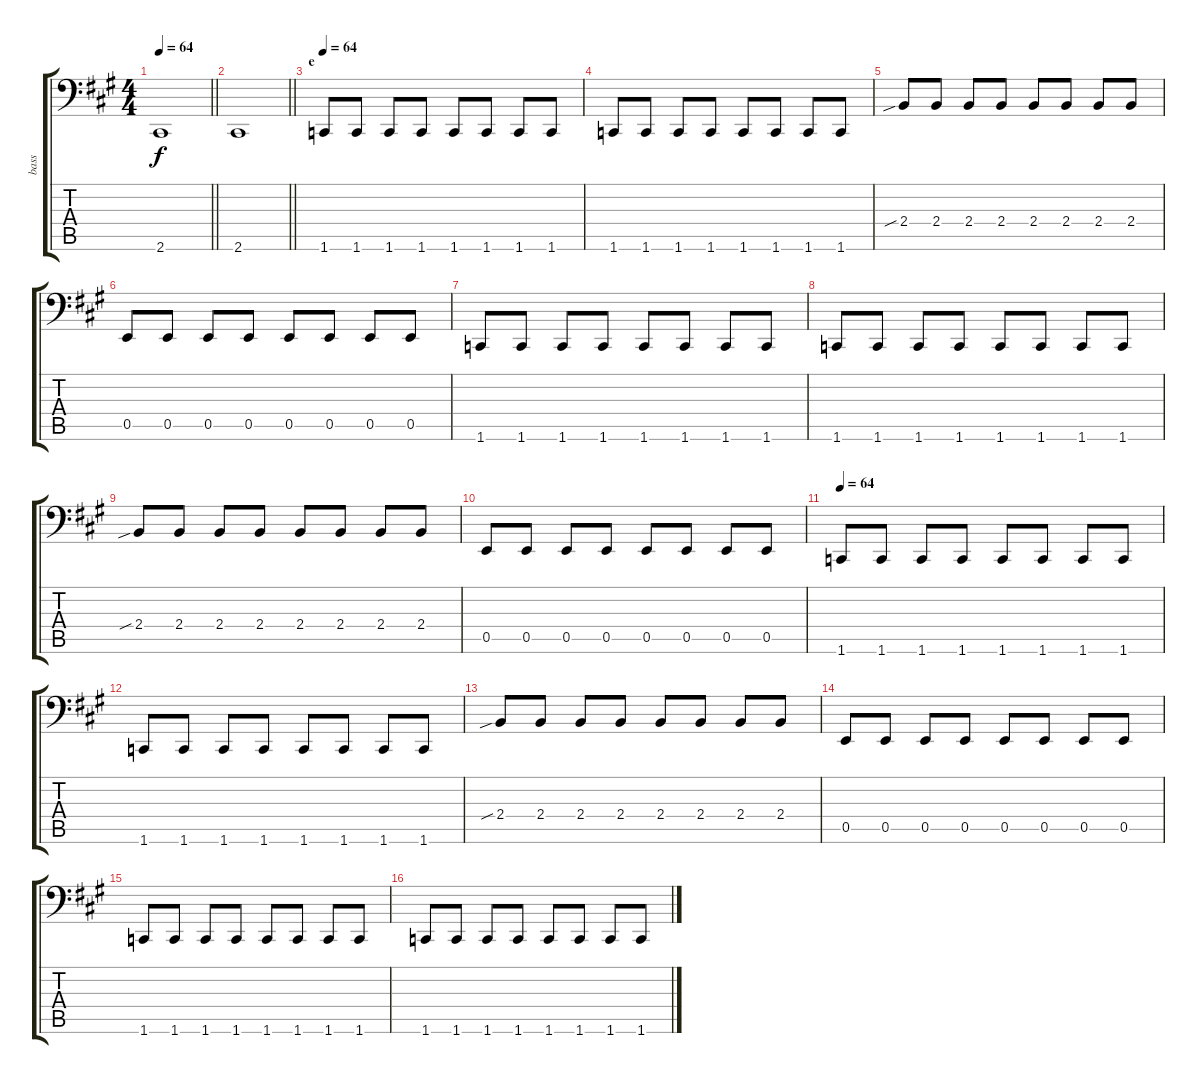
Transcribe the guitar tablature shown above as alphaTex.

\track ("bass" "bass") {instrument electricbassfinger}
\staff {score tabs}
\tuning (C3 G2 D2 A1 E1 B0) {hide}
\ts (4 4)
\tempo 64
\clef f4
\barLineRight lightlight
\ks a
2.6.1{dy f} |
\barLineRight lightlight
2.6.1 |
\section ("" "e")
\tempo 64
1.6.8 1.6.8 1.6.8 1.6.8 1.6.8 1.6.8 1.6.8 1.6.8 |
1.6.8 1.6.8 1.6.8 1.6.8 1.6.8 1.6.8 1.6.8 1.6.8 |
2.4{sib}.8 2.4.8 2.4.8 2.4.8 2.4.8 2.4.8 2.4.8 2.4.8 |
0.5.8 0.5.8 0.5.8 0.5.8 0.5.8 0.5.8 0.5.8 0.5.8 |
1.6.8 1.6.8 1.6.8 1.6.8 1.6.8 1.6.8 1.6.8 1.6.8 |
1.6.8 1.6.8 1.6.8 1.6.8 1.6.8 1.6.8 1.6.8 1.6.8 |
2.4{sib}.8 2.4.8 2.4.8 2.4.8 2.4.8 2.4.8 2.4.8 2.4.8 |
0.5.8 0.5.8 0.5.8 0.5.8 0.5.8 0.5.8 0.5.8 0.5.8 |
\tempo 64
1.6.8 1.6.8 1.6.8 1.6.8 1.6.8 1.6.8 1.6.8 1.6.8 |
1.6.8 1.6.8 1.6.8 1.6.8 1.6.8 1.6.8 1.6.8 1.6.8 |
2.4{sib}.8 2.4.8 2.4.8 2.4.8 2.4.8 2.4.8 2.4.8 2.4.8 |
0.5.8 0.5.8 0.5.8 0.5.8 0.5.8 0.5.8 0.5.8 0.5.8 |
1.6.8 1.6.8 1.6.8 1.6.8 1.6.8 1.6.8 1.6.8 1.6.8 |
1.6.8 1.6.8 1.6.8 1.6.8 1.6.8 1.6.8 1.6.8 1.6.8
